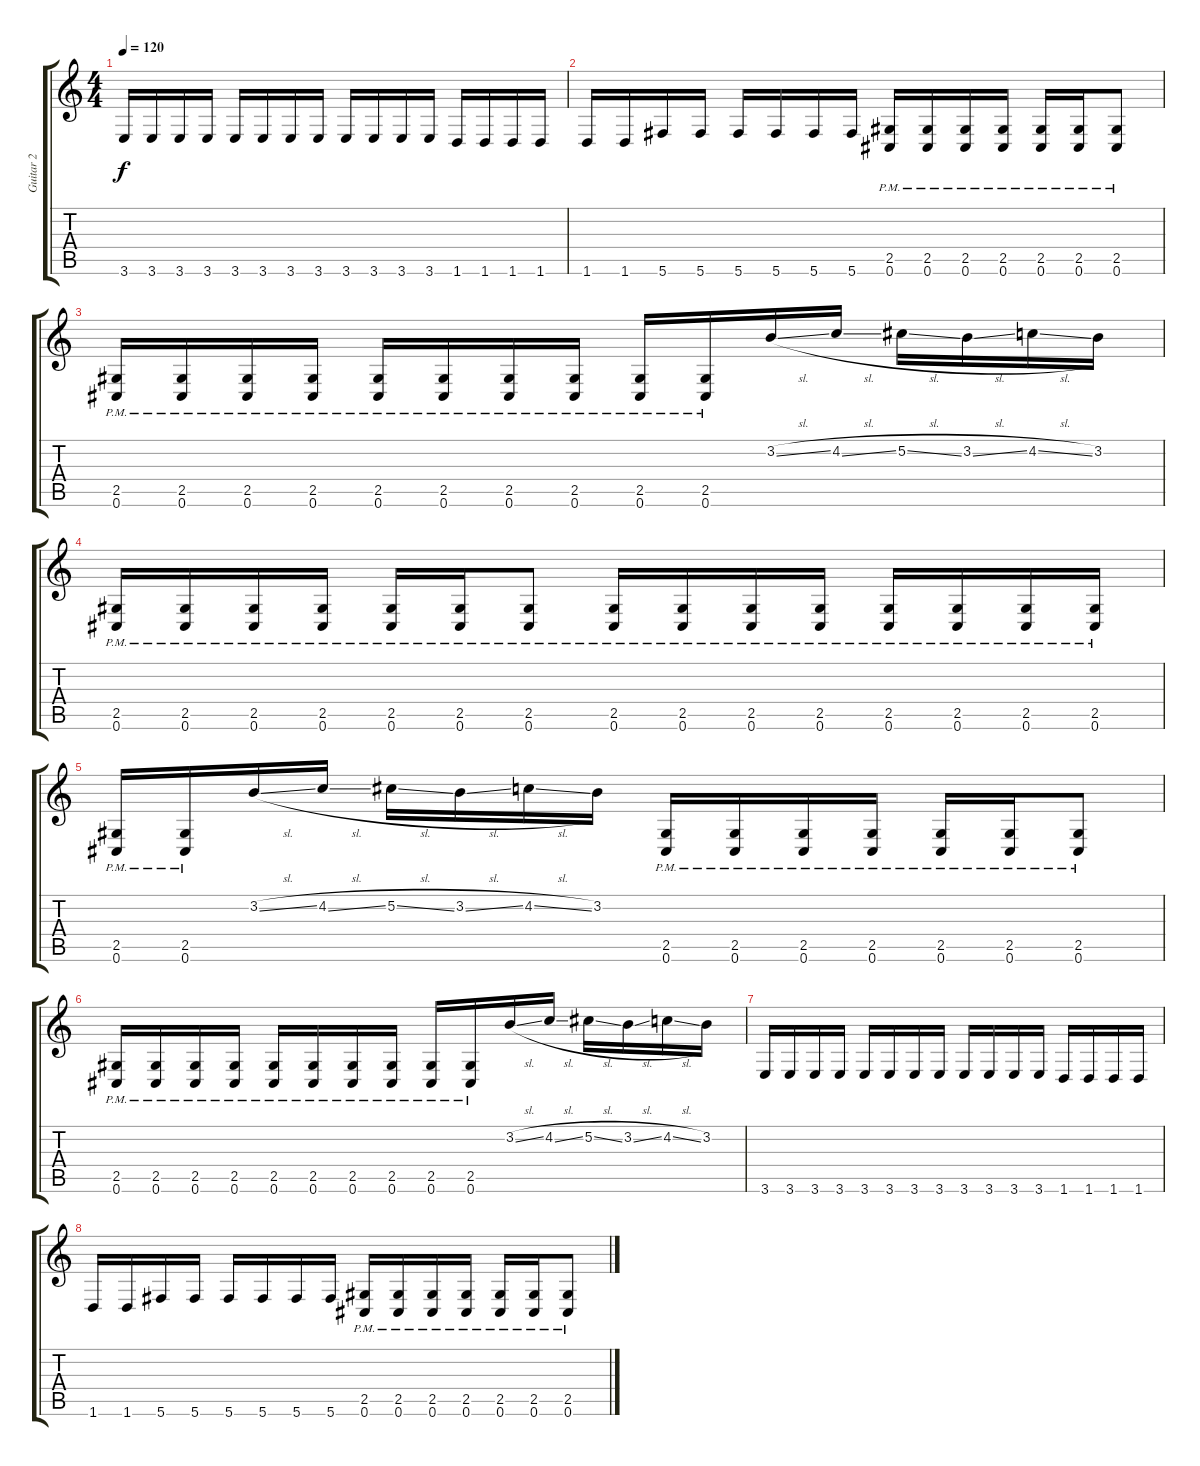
\track ("Guitar 2" "Guitar 2") {instrument distortionguitar}
\staff {score tabs}
\tuning (Db4 Ab3 E3 B2 Gb2 Db2) {hide}
\ts (4 4)
\tempo 120
\clef g2
\ks c
3.6.16{dy f} 3.6.16 3.6.16 3.6.16 3.6.16 3.6.16 3.6.16 3.6.16 3.6.16 3.6.16 3.6.16 3.6.16 1.6.16 1.6.16 1.6.16 1.6.16 |
1.6.16 1.6.16 5.6.16 5.6.16 5.6.16 5.6.16 5.6.16 5.6.16 (2.5{pm} 0.6{pm}).16 (2.5{pm} 0.6{pm}).16 (2.5{pm} 0.6{pm}).16 (2.5{pm} 0.6{pm}).16 (2.5{pm} 0.6{pm}).16 (2.5{pm} 0.6{pm}).16 (2.5{pm} 0.6{pm}).8 |
(2.5{pm} 0.6{pm}).16 (2.5{pm} 0.6{pm}).16 (2.5{pm} 0.6{pm}).16 (2.5{pm} 0.6{pm}).16 (2.5{pm} 0.6{pm}).16 (2.5{pm} 0.6{pm}).16 (2.5{pm} 0.6{pm}).16 (2.5{pm} 0.6{pm}).16 (2.5{pm} 0.6{pm}).16 (2.5{pm} 0.6{pm}).16 3.2{sl}.16 4.2{sl}.16 5.2{sl}.16 3.2{sl}.16 4.2{sl}.16 3.2.16 |
(2.5{pm} 0.6{pm}).16 (2.5{pm} 0.6{pm}).16 (2.5{pm} 0.6{pm}).16 (2.5{pm} 0.6{pm}).16 (2.5{pm} 0.6{pm}).16 (2.5{pm} 0.6{pm}).16 (2.5{pm} 0.6{pm}).8 (2.5{pm} 0.6{pm}).16 (2.5{pm} 0.6{pm}).16 (2.5{pm} 0.6{pm}).16 (2.5{pm} 0.6{pm}).16 (2.5{pm} 0.6{pm}).16 (2.5{pm} 0.6{pm}).16 (2.5{pm} 0.6{pm}).16 (2.5{pm} 0.6{pm}).16 |
(2.5{pm} 0.6{pm}).16 (2.5{pm} 0.6{pm}).16 3.2{sl}.16 4.2{sl}.16 5.2{sl}.16 3.2{sl}.16 4.2{sl}.16 3.2.16 (2.5{pm} 0.6{pm}).16 (2.5{pm} 0.6{pm}).16 (2.5{pm} 0.6{pm}).16 (2.5{pm} 0.6{pm}).16 (2.5{pm} 0.6{pm}).16 (2.5{pm} 0.6{pm}).16 (2.5{pm} 0.6{pm}).8 |
(2.5{pm} 0.6{pm}).16 (2.5{pm} 0.6{pm}).16 (2.5{pm} 0.6{pm}).16 (2.5{pm} 0.6{pm}).16 (2.5{pm} 0.6{pm}).16 (2.5{pm} 0.6{pm}).16 (2.5{pm} 0.6{pm}).16 (2.5{pm} 0.6{pm}).16 (2.5{pm} 0.6{pm}).16 (2.5{pm} 0.6{pm}).16 3.2{sl}.16 4.2{sl}.16 5.2{sl}.16 3.2{sl}.16 4.2{sl}.16 3.2.16 |
3.6.16 3.6.16 3.6.16 3.6.16 3.6.16 3.6.16 3.6.16 3.6.16 3.6.16 3.6.16 3.6.16 3.6.16 1.6.16 1.6.16 1.6.16 1.6.16 |
1.6.16 1.6.16 5.6.16 5.6.16 5.6.16 5.6.16 5.6.16 5.6.16 (2.5{pm} 0.6{pm}).16 (2.5{pm} 0.6{pm}).16 (2.5{pm} 0.6{pm}).16 (2.5{pm} 0.6{pm}).16 (2.5{pm} 0.6{pm}).16 (2.5{pm} 0.6{pm}).16 (2.5{pm} 0.6{pm}).8
